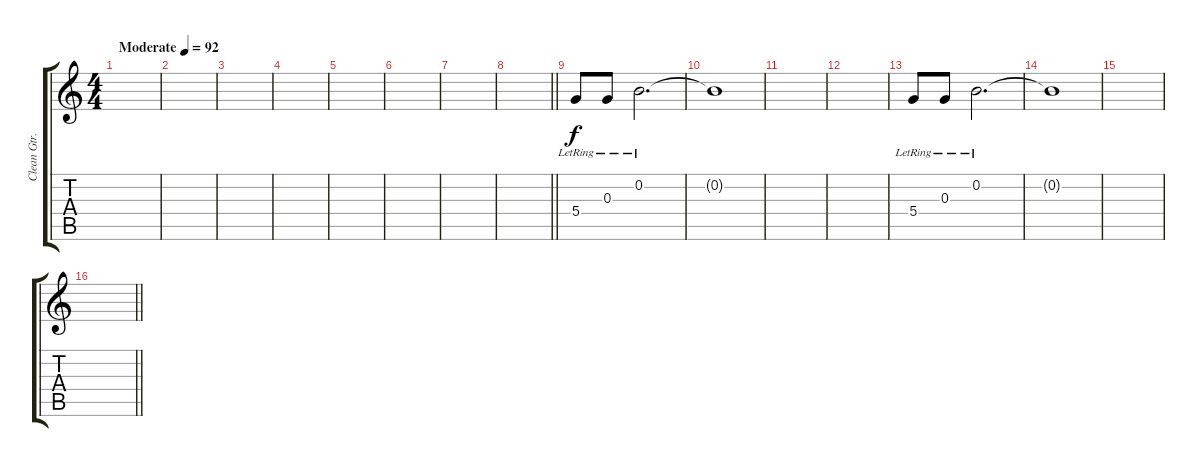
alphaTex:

\track ("Clean Gtr. 1" "Clean Gtr.") {instrument electricguitarclean}
\staff {score tabs}
\tuning (E4 B3 G3 D3 A2 D2) {hide}
\ts (4 4)
\tempo (92 "Moderate")
\clef g2
\ks c
|
|
|
|
|
|
|
\barLineRight lightlight
|
\section ("" "")
5.4{lr}.8 0.3{lr}.8 0.2{lr}.2{d} |
0.2{t}.1 |
|
|
5.4{lr}.8 0.3{lr}.8 0.2{lr}.2{d} |
0.2{t}.1 |
|
\barLineRight lightlight
